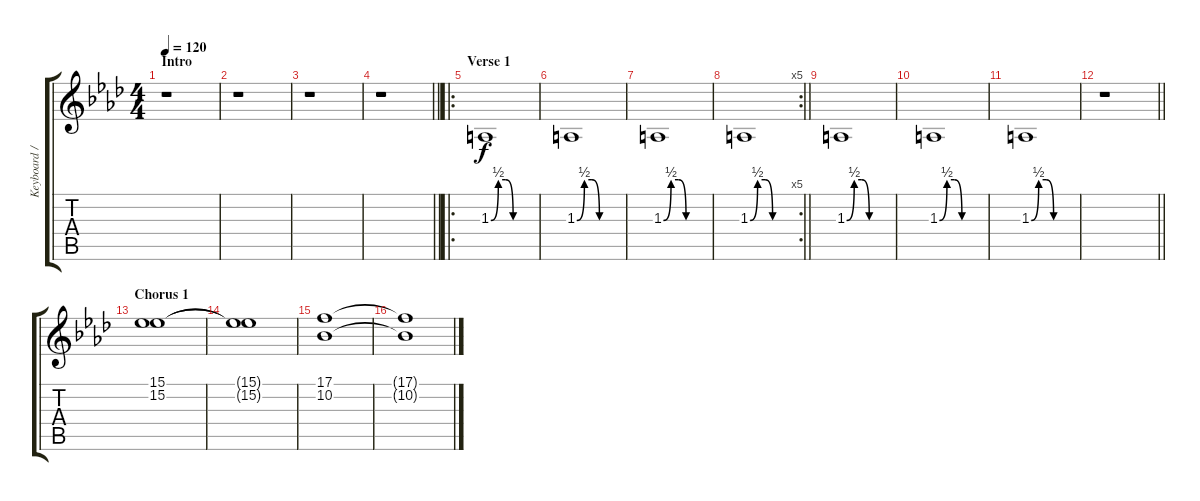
\track ("Keyboard / FX" "Keyboard /") {instrument lead8bassandlead}
\staff {score tabs}
\tuning (C4 C4 Ab3 Eb3 Bb2 F2) {hide}
\ts (4 4)
\section ("" "Intro")
\tempo 120
\clef g2
\ks fminor
r.1{dy f instrument lead8bassandlead} |
r.1 |
r.1 |
\barLineRight lightlight
r.1 |
\ro
\section ("" "Verse 1")
1.3{be (custom 0 0 10 2 20 2 30 0 60 0)}.1 |
1.3{be (custom 0 0 10 2 20 2 30 0 60 0)}.1 |
1.3{be (custom 0 0 10 2 20 2 30 0 60 0)}.1 |
\rc 5
\barLineRight lightlight
1.3{be (custom 0 0 10 2 20 2 30 0 60 0)}.1 |
1.3{be (custom 0 0 10 2 20 2 30 0 60 0)}.1 |
1.3{be (custom 0 0 10 2 20 2 30 0 60 0)}.1 |
1.3{be (custom 0 0 10 2 20 2 30 0 60 0)}.1 |
\barLineRight lightlight
r.1 |
\section ("" "Chorus 1")
(15.1 15.2).1{volume 10 instrument pad2warm} |
(15.1{t} 15.2{t}).1 |
(17.1 10.2).1 |
(17.1{t} 10.2{t}).1
